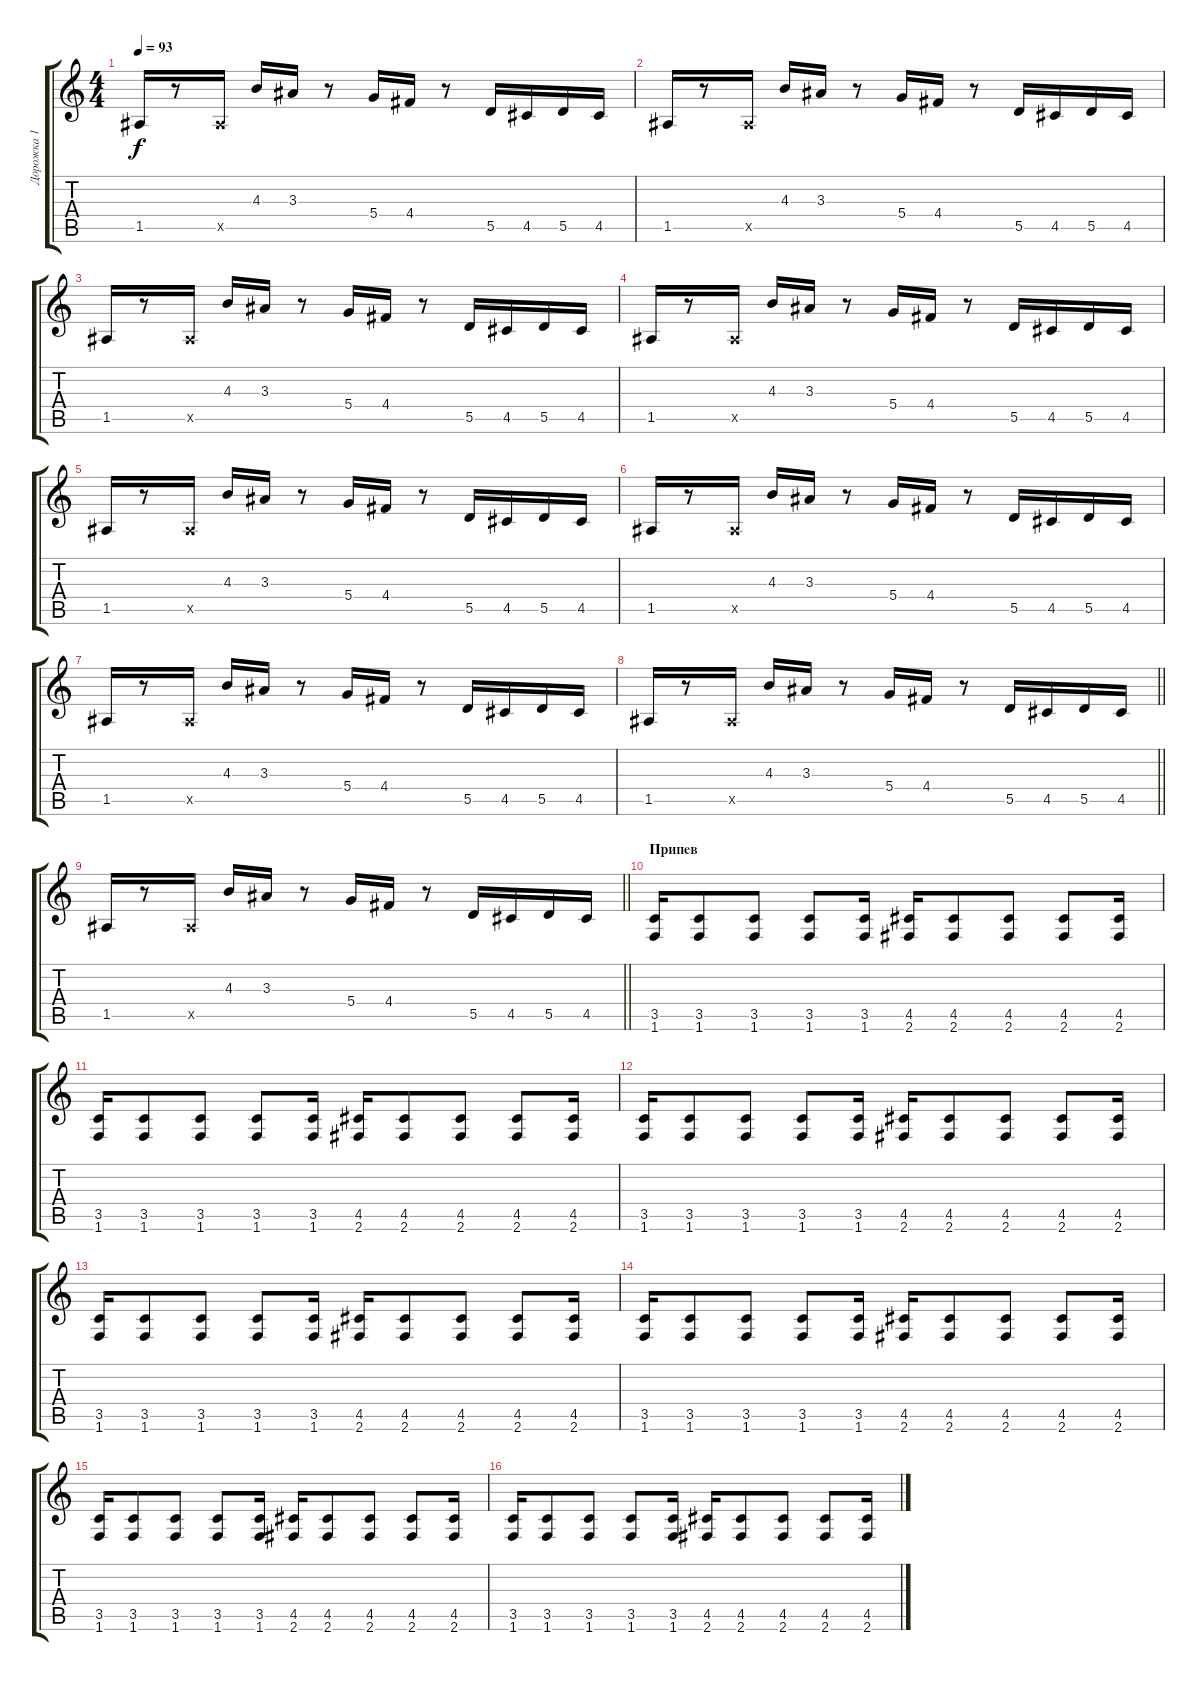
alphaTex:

\track ("Дорожка 1" "Дорожка 1") {instrument distortionguitar}
\staff {score tabs}
\tuning (E4 B3 G3 D3 A2 E2) {hide}
\ts (4 4)
\tempo 93
\clef g2
\ks c
1.5.16{dy f} r.8 1.5{x}.16 4.3.16 3.3.16 r.8 5.4.16 4.4.16 r.8 5.5.16 4.5.16 5.5.16 4.5.16 |
1.5.16 r.8 1.5{x}.16 4.3.16 3.3.16 r.8 5.4.16 4.4.16 r.8 5.5.16 4.5.16 5.5.16 4.5.16 |
1.5.16 r.8 1.5{x}.16 4.3.16 3.3.16 r.8 5.4.16 4.4.16 r.8 5.5.16 4.5.16 5.5.16 4.5.16 |
1.5.16 r.8 1.5{x}.16 4.3.16 3.3.16 r.8 5.4.16 4.4.16 r.8 5.5.16 4.5.16 5.5.16 4.5.16 |
1.5.16 r.8 1.5{x}.16 4.3.16 3.3.16 r.8 5.4.16 4.4.16 r.8 5.5.16 4.5.16 5.5.16 4.5.16 |
1.5.16 r.8 1.5{x}.16 4.3.16 3.3.16 r.8 5.4.16 4.4.16 r.8 5.5.16 4.5.16 5.5.16 4.5.16 |
1.5.16 r.8 1.5{x}.16 4.3.16 3.3.16 r.8 5.4.16 4.4.16 r.8 5.5.16 4.5.16 5.5.16 4.5.16 |
\barLineRight lightlight
1.5.16 r.8 1.5{x}.16 4.3.16 3.3.16 r.8 5.4.16 4.4.16 r.8 5.5.16 4.5.16 5.5.16 4.5.16 |
\barLineRight lightlight
1.5.16 r.8 1.5{x}.16 4.3.16 3.3.16 r.8 5.4.16 4.4.16 r.8 5.5.16 4.5.16 5.5.16 4.5.16 |
\section ("" "Припев")
(3.5 1.6).16 (3.5 1.6).8 (3.5 1.6).8 (3.5 1.6).8 (3.5 1.6).16 (4.5 2.6).16 (4.5 2.6).8 (4.5 2.6).8 (4.5 2.6).8 (4.5 2.6).16 |
(3.5 1.6).16 (3.5 1.6).8 (3.5 1.6).8 (3.5 1.6).8 (3.5 1.6).16 (4.5 2.6).16 (4.5 2.6).8 (4.5 2.6).8 (4.5 2.6).8 (4.5 2.6).16 |
(3.5 1.6).16 (3.5 1.6).8 (3.5 1.6).8 (3.5 1.6).8 (3.5 1.6).16 (4.5 2.6).16 (4.5 2.6).8 (4.5 2.6).8 (4.5 2.6).8 (4.5 2.6).16 |
(3.5 1.6).16 (3.5 1.6).8 (3.5 1.6).8 (3.5 1.6).8 (3.5 1.6).16 (4.5 2.6).16 (4.5 2.6).8 (4.5 2.6).8 (4.5 2.6).8 (4.5 2.6).16 |
(3.5 1.6).16 (3.5 1.6).8 (3.5 1.6).8 (3.5 1.6).8 (3.5 1.6).16 (4.5 2.6).16 (4.5 2.6).8 (4.5 2.6).8 (4.5 2.6).8 (4.5 2.6).16 |
(3.5 1.6).16 (3.5 1.6).8 (3.5 1.6).8 (3.5 1.6).8 (3.5 1.6).16 (4.5 2.6).16 (4.5 2.6).8 (4.5 2.6).8 (4.5 2.6).8 (4.5 2.6).16 |
(3.5 1.6).16 (3.5 1.6).8 (3.5 1.6).8 (3.5 1.6).8 (3.5 1.6).16 (4.5 2.6).16 (4.5 2.6).8 (4.5 2.6).8 (4.5 2.6).8 (4.5 2.6).16
